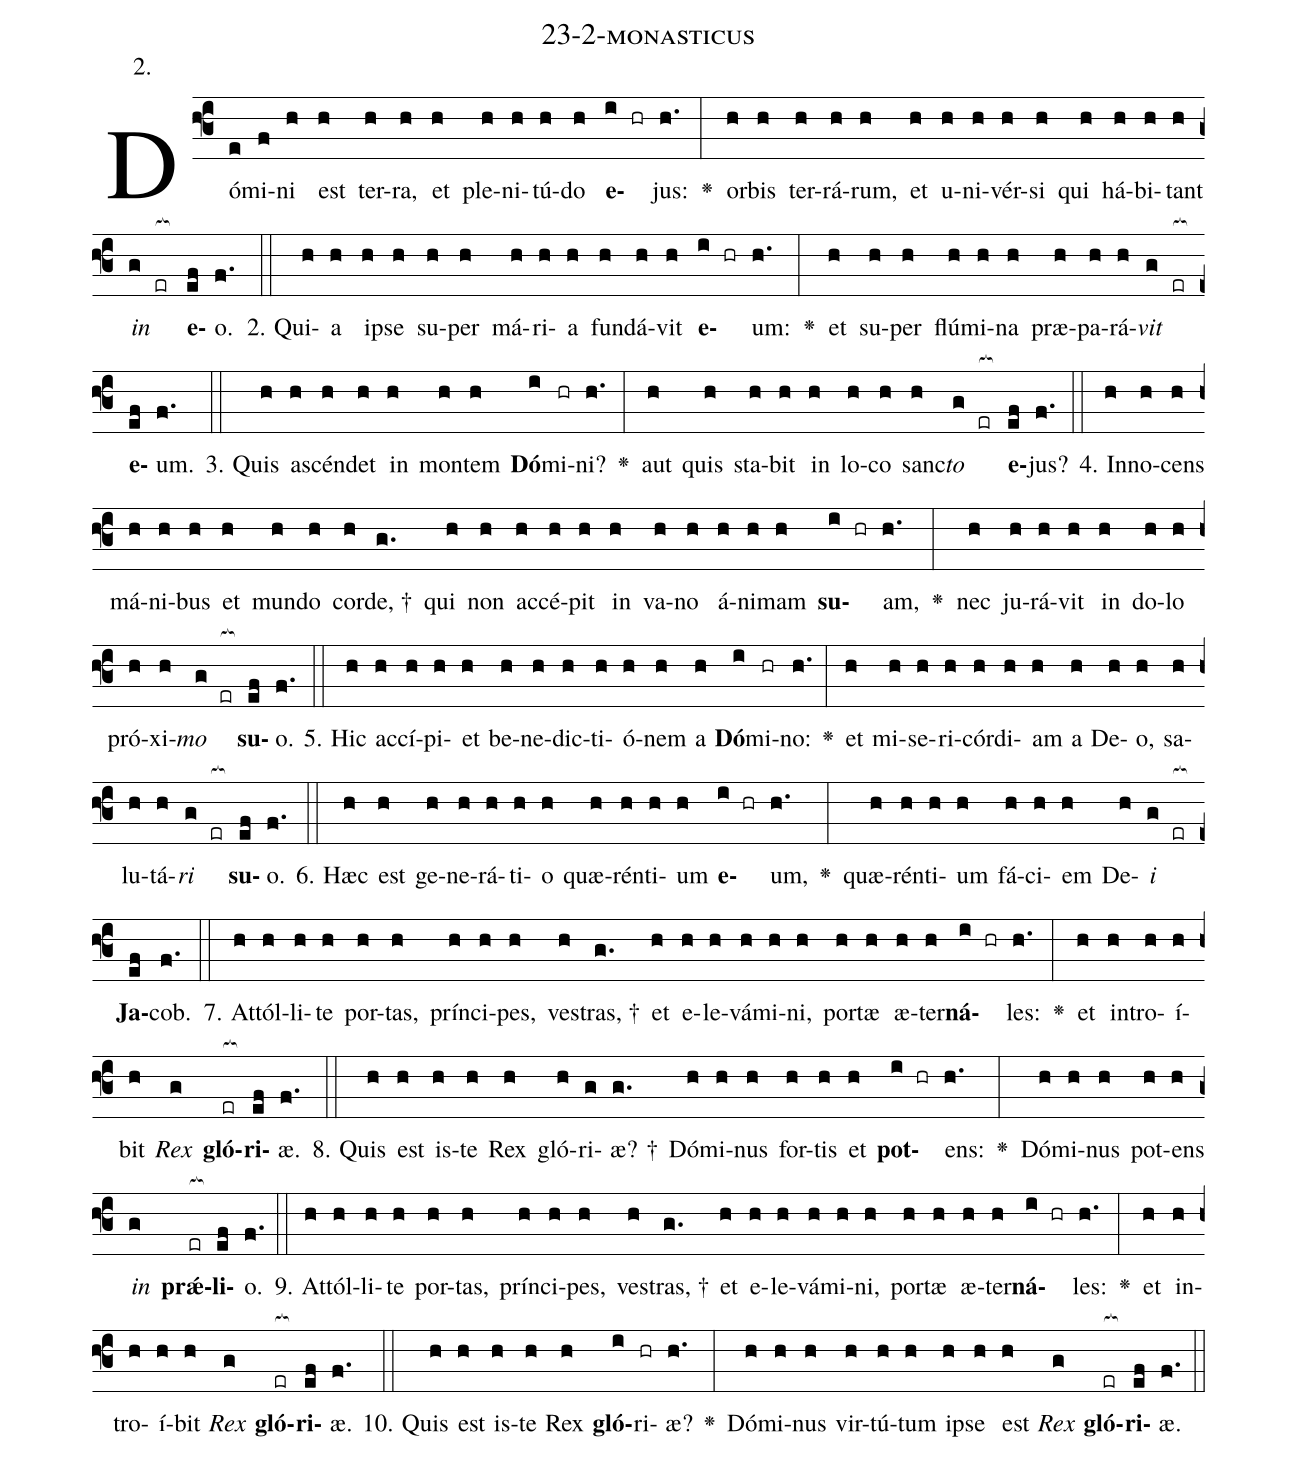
name: 23-2-monasticus;
annotation: 2.;
%%
(f3)Dó(e)mi(f)ni(h) est(h) ter(h)ra,(h) et(h) ple(h)ni(h)tú(h)do(h) <b>e</b>(i hr)jus:(h.) <v>\greheightstar</v>(:) or(h)bis(h) ter(h)rá(h)rum,(h) et(h) u(h)ni(h)vér(h)si(h) qui(h) há(h)bi(h)tant(h) <i>in</i>(g er[ocb:1{]) <b>e</b>(ef[ocb:0}])o.(f.) (::)
2. Qui(h)a(h) ip(h)se(h) su(h)per(h) má(h)ri(h)a(h) fun(h)dá(h)vit(h) <b>e</b>(i hr)um:(h.) <v>\greheightstar</v>(:) et(h) su(h)per(h) flú(h)mi(h)na(h) præ(h)pa(h)rá(h)<i>vit</i>(g er[ocb:1{]) <b>e</b>(ef[ocb:0}])um.(f.) (::)
3. Quis(h) a(h)scén(h)det(h) in(h) mon(h)tem(h) <b>Dó</b>(i)mi(hr)ni?(h.) <v>\greheightstar</v>(:) aut(h) quis(h) sta(h)bit(h) in(h) lo(h)co(h) sanc(h)<i>to</i>(g er[ocb:1{]) <b>e</b>(ef[ocb:0}])jus?(f.) (::)
4. In(h)no(h)cens(h) má(h)ni(h)bus(h) et(h) mun(h)do(h) cor(h)de, †(g.) qui(h) non(h) ac(h)cé(h)pit(h) in(h) va(h)no(h) á(h)ni(h)mam(h) <b>su</b>(i hr)am,(h.) <v>\greheightstar</v>(:) nec(h) ju(h)rá(h)vit(h) in(h) do(h)lo(h) pró(h)xi(h)<i>mo</i>(g er[ocb:1{]) <b>su</b>(ef[ocb:0}])o.(f.) (::)
5. Hic(h) ac(h)cí(h)pi(h)et(h) be(h)ne(h)dic(h)ti(h)ó(h)nem(h) a(h) <b>Dó</b>(i)mi(hr)no:(h.) <v>\greheightstar</v>(:) et(h) mi(h)se(h)ri(h)cór(h)di(h)am(h) a(h) De(h)o,(h) sa(h)lu(h)tá(h)<i>ri</i>(g er[ocb:1{]) <b>su</b>(ef[ocb:0}])o.(f.) (::)
6. Hæc(h) est(h) ge(h)ne(h)rá(h)ti(h)o(h) quæ(h)rén(h)ti(h)um(h) <b>e</b>(i hr)um,(h.) <v>\greheightstar</v>(:) quæ(h)rén(h)ti(h)um(h) fá(h)ci(h)em(h) De(h)<i>i</i>(g er[ocb:1{]) <b>Ja</b>(ef[ocb:0}])cob.(f.) (::)
7. At(h)tól(h)li(h)te(h) por(h)tas,(h) prín(h)ci(h)pes,(h) ves(h)tras, †(g.) et(h) e(h)le(h)vá(h)mi(h)ni,(h) por(h)tæ(h) æ(h)ter(h)<b>ná</b>(i hr)les:(h.) <v>\greheightstar</v>(:) et(h) in(h)tro(h)í(h)bit(h) <i>Rex</i>(g) <b>gló</b>(er[ocb:1{])<b>ri</b>(ef[ocb:0}])æ.(f.) (::)
8. Quis(h) est(h) is(h)te(h) Rex(h) gló(h)ri(g)æ? †(g.) Dó(h)mi(h)nus(h) for(h)tis(h) et(h) <b>pot</b>(i hr)ens:(h.) <v>\greheightstar</v>(:) Dó(h)mi(h)nus(h) pot(h)ens(h) <i>in</i>(g) <b>prǽ</b>(er[ocb:1{])<b>li</b>(ef[ocb:0}])o.(f.) (::)
9. At(h)tól(h)li(h)te(h) por(h)tas,(h) prín(h)ci(h)pes,(h) ves(h)tras, †(g.) et(h) e(h)le(h)vá(h)mi(h)ni,(h) por(h)tæ(h) æ(h)ter(h)<b>ná</b>(i hr)les:(h.) <v>\greheightstar</v>(:) et(h) in(h)tro(h)í(h)bit(h) <i>Rex</i>(g) <b>gló</b>(er[ocb:1{])<b>ri</b>(ef[ocb:0}])æ.(f.) (::)
10. Quis(h) est(h) is(h)te(h) Rex(h) <b>gló</b>(i)ri(hr)æ?(h.) <v>\greheightstar</v>(:) Dó(h)mi(h)nus(h) vir(h)tú(h)tum(h) ip(h)se(h) est(h) <i>Rex</i>(g) <b>gló</b>(er[ocb:1{])<b>ri</b>(ef[ocb:0}])æ.(f.) (::)
